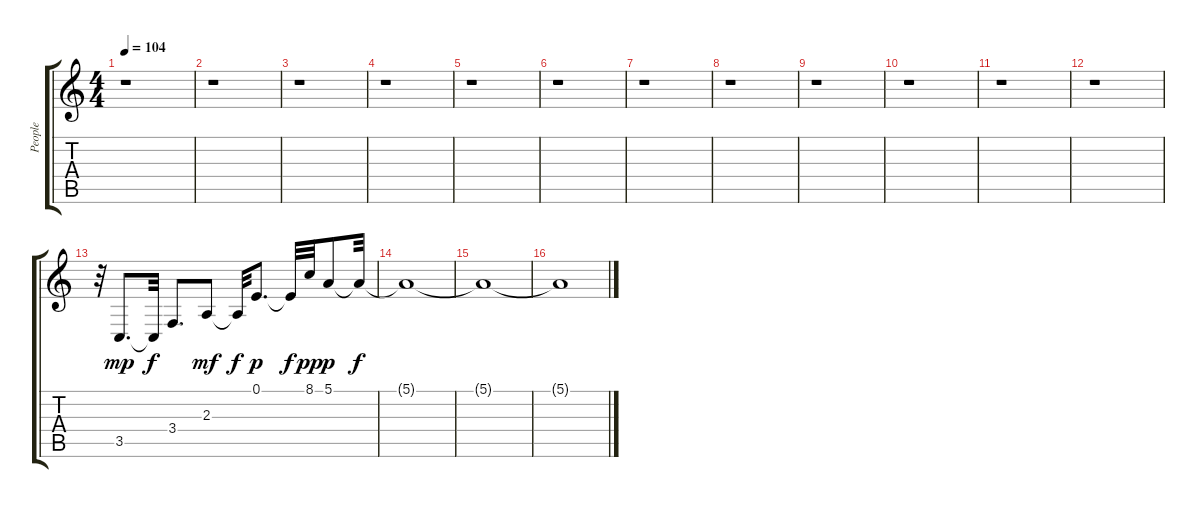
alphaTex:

\track ("People" "People") {instrument applause}
\staff {score tabs}
\tuning (E4 B3 G3 D3 A2 E2) {hide}
\ts (4 4)
\tempo 104
\clef g2
\ks c
r.1{dy mp} |
r.1 |
r.1 |
r.1 |
r.1 |
r.1 |
r.1 |
r.1 |
r.1 |
r.1 |
r.1 |
r.1 |
r.32 3.5.8{d} 3.5{t}.32{dy f} 3.4.8{d} 2.3.8{dy mf} 2.3{t}.32{dy f} 0.1.8{d dy p} 0.1{t}.32{dy f} 8.1.32{dy pp} 5.1.8{dy p} 5.1{t}.32{dy f} |
5.1{t}.1 |
5.1{t}.1 |
5.1{t}.1
